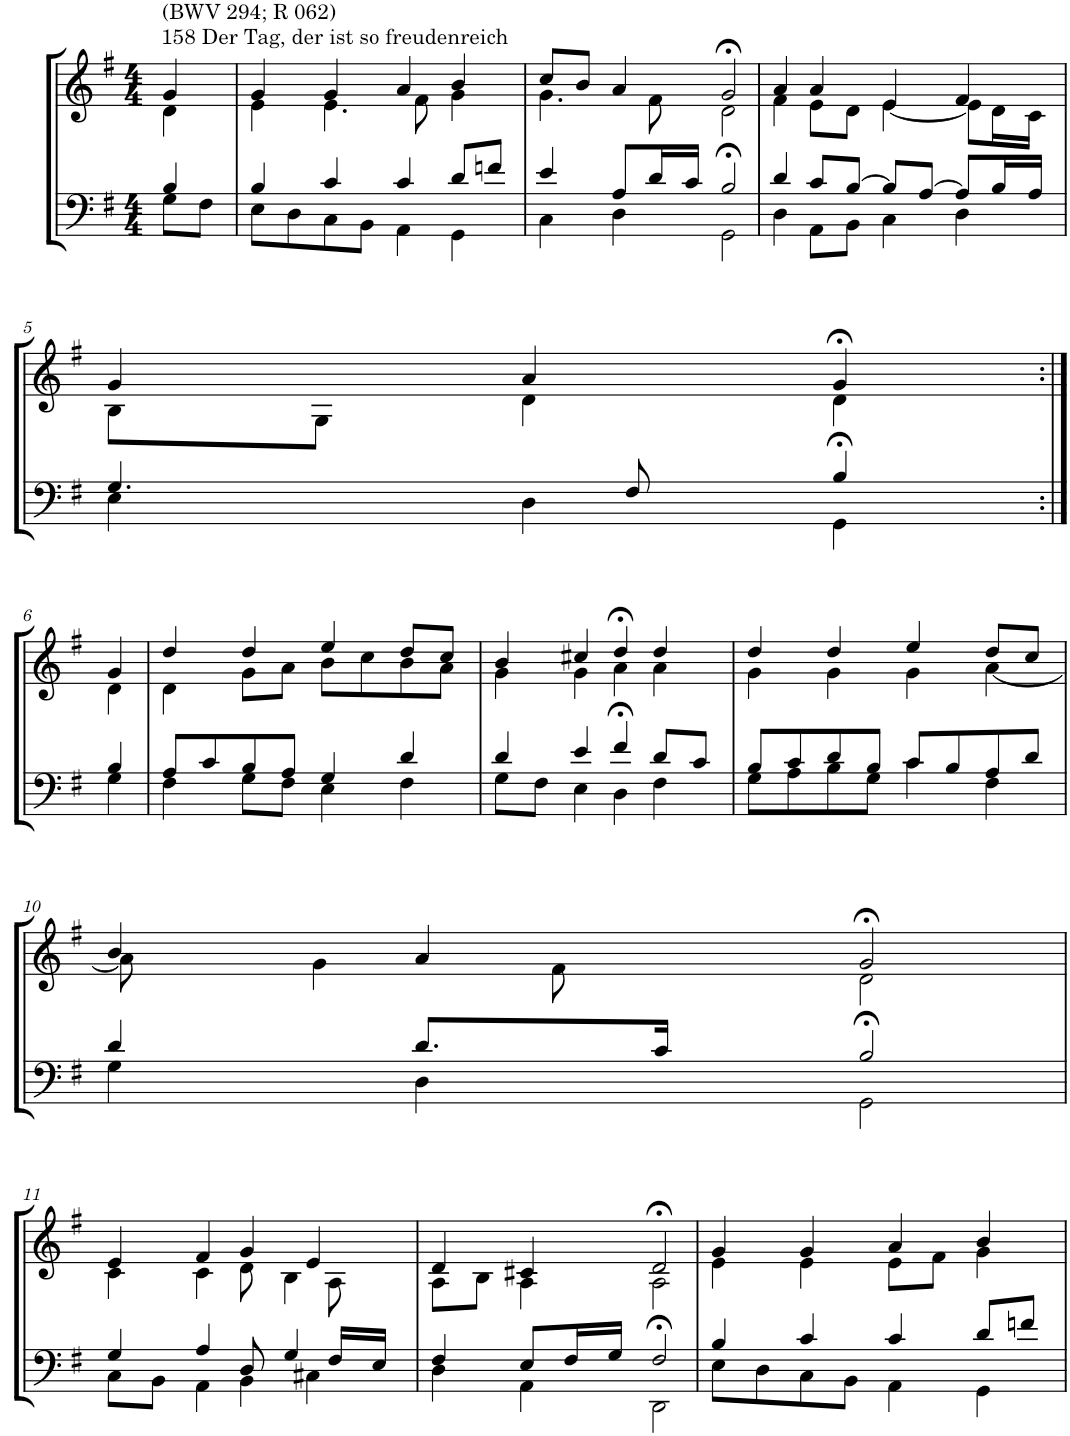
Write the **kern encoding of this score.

**kern	**kern
*part2	*part1
*staff2	*staff1
*I"Tenor/Baß	*I"Sopran/Alt
*clefF4	*clefG2
*k[f#]	*k[f#]
*M4/4	*M4/4
=1	=1
*^	*^
!	!	!LO:TX:a:t=158 Der Tag, der ist so freudenreich	!
!	!	!LO:TX:a:t=(BWV 294; R 062)	!
4B/	8G\L	4g/	4d\
.	8F#\J	.	.
=2	=2	=2	=2
4B/	8E\L	4g/	4e\
.	8D\	.	.
4c/	8C\	4g/	4.e\
.	8BB\J	.	.
4c/	4AA\	4a/	.
.	.	.	8f#\
8d/L	4GG\	4b/	4g\
8fn/J	.	.	.
=3	=3	=3	=3
4e/	4C\	8cc/L	4.g\
.	.	8b/J	.
8A/L	4D\	4a/	.
16d/L	.	.	8f#\
16c/JJ	.	.	.
2B/	2GG>\	2g>/	2d\
=4	=4	=4	=4
4d/	4D\	4a/	4f#\
8c/L	8AA\L	4a/	8e\L
[8B/J	8BB\J	.	8d\J
8B/L]	4C\	4e/	[4e\
[8A/J	.	.	.
8A/L]	4D\	4f#/	8e\L]
16B/L	.	.	16d\L
16A/JJ	.	.	16c\JJ
!!LO:LB:g=z	!!
=5	=5	=5	=5
4.G/	4E\	4g/	8B\L
.	.	.	8G\J
.	4D\	4a/	4d\
8F#/	.	.	.
4B/	4GG>\	4g>/	4d\
!!LO:LB:g=z	!!
=6:|!	=6:|!	=6:|!	=6:|!
4B/	4G\	4g/	4d\
=7	=7	=7	=7
8A/L	4F#\	4dd/	4d\
8c/	.	.	.
8B/	8G\L	4dd/	8g\L
8A/J	8F#\J	.	8a\J
4G/	4E\	4ee/	8b\L
.	.	.	8cc\
4d/	4F#\	8dd/L	8b\
.	.	8cc/J	8a\J
=8	=8	=8	=8
4d/	8G\L	4b/	4g\
.	8F#\J	.	.
4e/	4E\	4cc#X/	4g\
4f#/	4D>\	4dd>/	4a\
8d/L	4F#\	4dd/	4a\
8c/J	.	.	.
=9	=9	=9	=9
8B/L	8G\L	4dd/	4g\
8c/	8A\	.	.
8d/	8B\	4dd/	4g\
8B/J	8G\J	.	.
8c/L	4c\	4ee/	4g\
8B/	.	.	.
8A/	4F#\	8dd/L	[4a\
8d/J	.	8cc/J	.
!!LO:LB:g=z	!!
=10	=10	=10	=10
4d/	4G\	4b/	8a\]
.	.	.	4g\
8.d/L	4D\	4a/	.
.	.	.	8f#\
16c/Jk	.	.	.
2B/	2GG>\	2g>/	2d\
!!LO:LB:g=z	!!
=11	=11	=11	=11
4G/	8C\L	4e/	4c\
.	8BB\J	.	.
4A/	4AA\	4f#/	4c\
8D/	4BB\	4g/	8d\
4G/	.	.	4B\
.	4C#X\	4e/	.
16F#/LL	.	.	8A\
16E/JJ	.	.	.
=12	=12	=12	=12
4F#/	4D\	4d/	8A\L
.	.	.	8B\J
8E/L	4AA\	4c#X/	4A\
16F#/L	.	.	.
16G/JJ	.	.	.
2F#/	2DD>\	2d>/	2A\
=13	=13	=13	=13
4B/	8E\L	4g/	4e\
.	8D\	.	.
4c/	8C\	4g/	4e\
.	8BB\J	.	.
4c/	4AA\	4a/	8e\L
.	.	.	8f#\J
8d/L	4GG\	4b/	4g\
8fn/J	.	.	.
*v	*v	*	*
*	*v	*v
=	=
*-	*-
